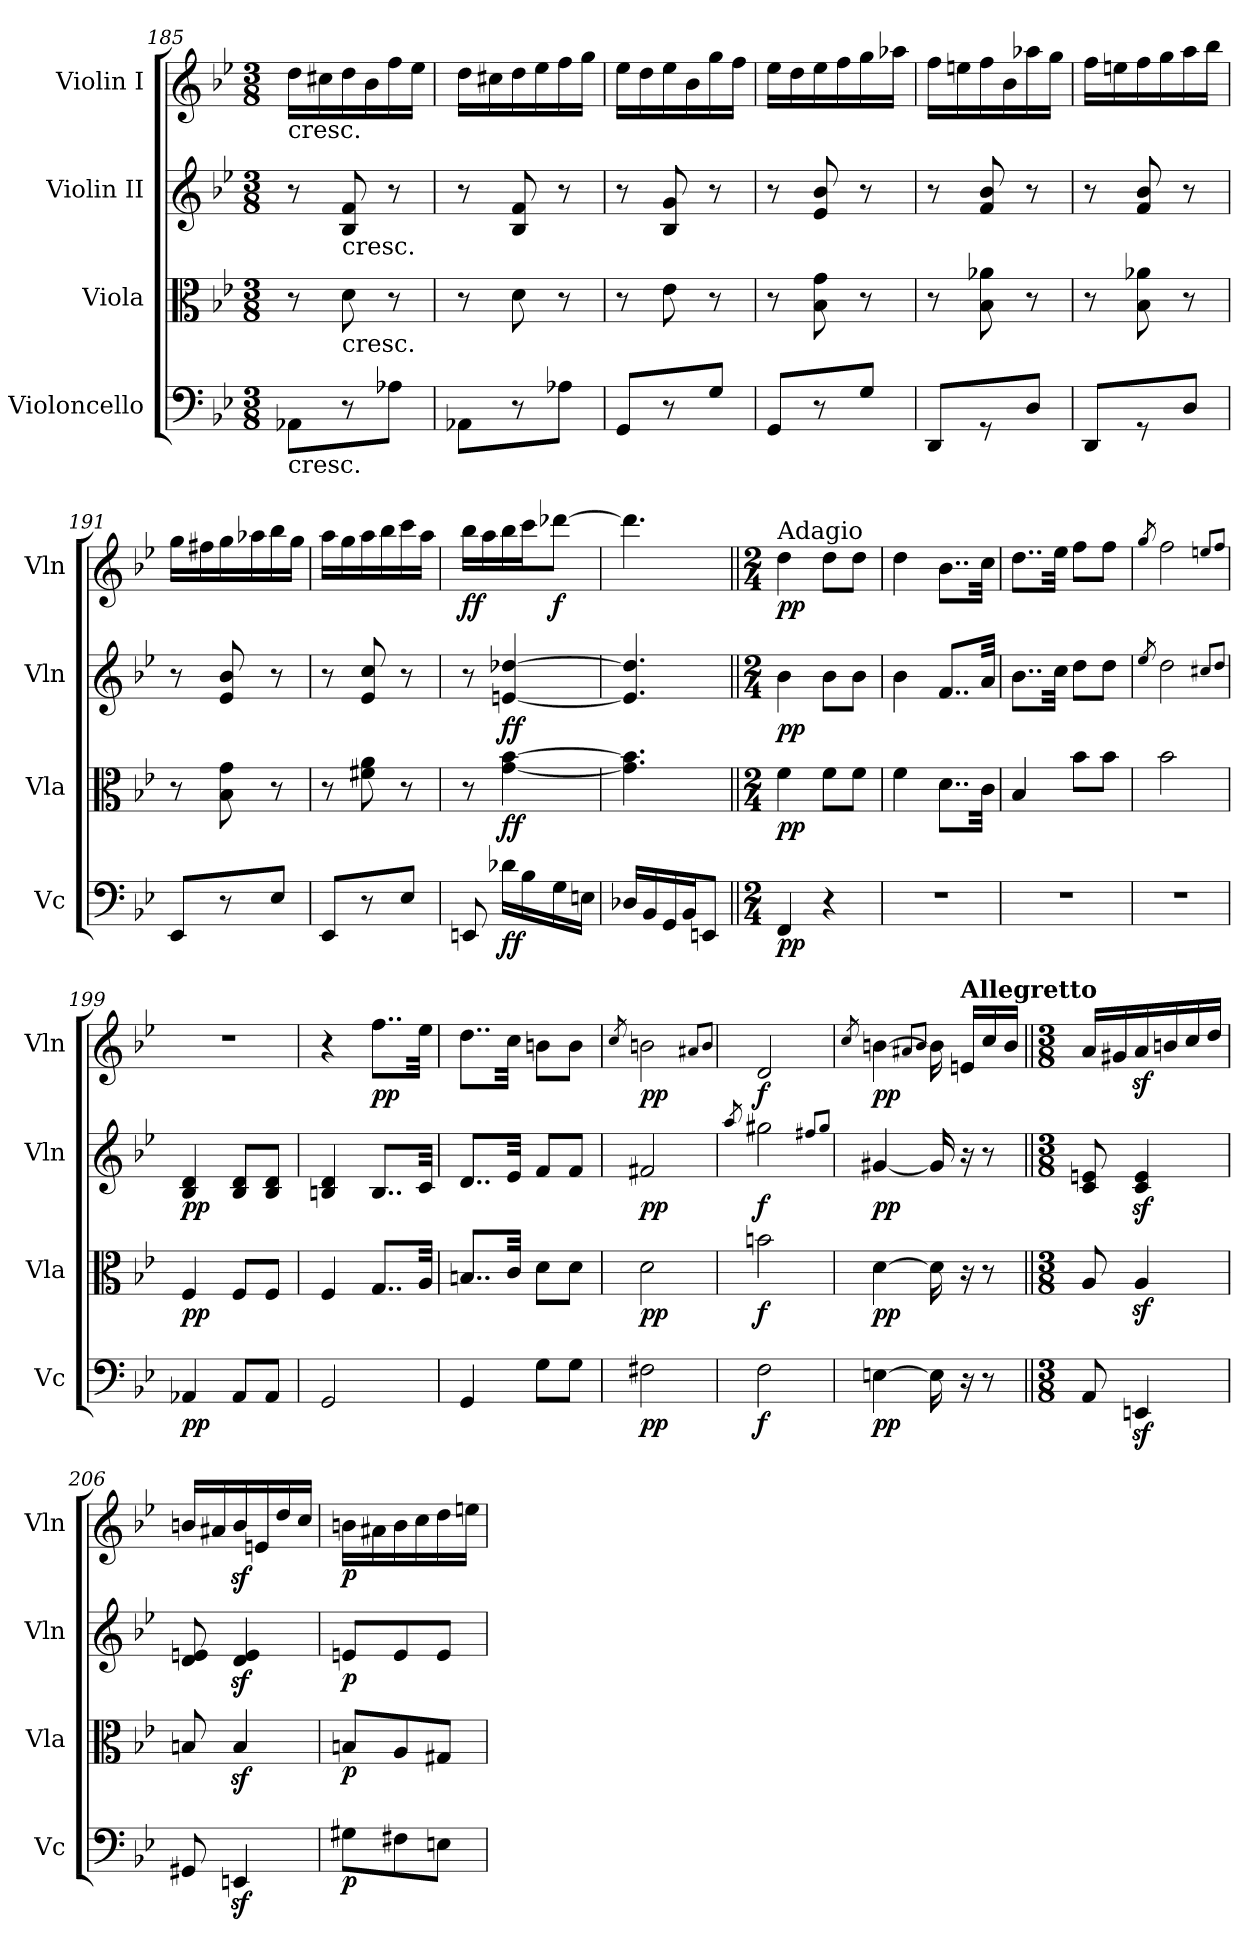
**kern	**dynam	**kern	**dynam	**kern	**dynam	**kern	**dynam
*part4	*part4	*part3	*part3	*part2	*part2	*part1	*part1
*staff4	*staff4	*staff3	*staff3	*staff2	*staff2	*staff1	*staff1
*I"Violoncello	*	*I"Viola	*	*I"Violin II	*	*I"Violin I	*
*I'Vc	*	*I'Vla	*	*I'Vln	*	*I'Vln	*
*clefF4	*	*clefC3	*	*clefG2	*	*clefG2	*
*k[b-e-]	*	*k[b-e-]	*	*k[b-e-]	*	*k[b-e-]	*
*M3/8	*	*M3/8	*	*M3/8	*	*M3/8	*
=185	=185	=185	=185	=185	=185	=185	=185
!	!	!	!	!	!	!LO:TX:b:t=cresc.	!
!LO:TX:b:t=cresc.	!	!	!	!	!	!	!
8AA-X\L	.	8r	.	8r	.	16dd\LL	.
.	.	.	.	.	.	16cc#X\	.
!	!	!	!	!LO:TX:b:t=cresc.	!	!	!
!	!	!LO:TX:b:t=cresc.	!	!	!	!	!
8r	.	8d\	.	8B-/ 8f/	.	16dd\	.
.	.	.	.	.	.	16b-\	.
8A-X\J	.	8r	.	8r	.	16ff\	.
.	.	.	.	.	.	16ee-\JJ	.
=186	=186	=186	=186	=186	=186	=186	=186
8AA-X\L	.	8r	.	8r	.	16dd\LL	.
.	.	.	.	.	.	16cc#X\	.
8r	.	8d\	.	8B-/ 8f/	.	16dd\	.
.	.	.	.	.	.	16ee-\	.
8A-X\J	.	8r	.	8r	.	16ff\	.
.	.	.	.	.	.	16gg\JJ	.
=187	=187	=187	=187	=187	=187	=187	=187
8GG/L	.	8r	.	8r	.	16ee-\LL	.
.	.	.	.	.	.	16dd\	.
8r	.	8e-\	.	8B-/ 8g/	.	16ee-\	.
.	.	.	.	.	.	16b-\	.
8G/J	.	8r	.	8r	.	16gg\	.
.	.	.	.	.	.	16ff\JJ	.
=188	=188	=188	=188	=188	=188	=188	=188
8GG/L	.	8r	.	8r	.	16ee-\LL	.
.	.	.	.	.	.	16dd\	.
8r	.	8B-\ 8g\	.	8e-/ 8b-/	.	16ee-\	.
.	.	.	.	.	.	16ff\	.
8G/J	.	8r	.	8r	.	16gg\	.
.	.	.	.	.	.	16aa-X\JJ	.
=189	=189	=189	=189	=189	=189	=189	=189
8DD/L	.	8r	.	8r	.	16ff\LL	.
.	.	.	.	.	.	16een\	.
8r	.	8B-\ 8a-X\	.	8f/ 8b-/	.	16ff\	.
.	.	.	.	.	.	16b-\	.
8D/J	.	8r	.	8r	.	16aa-X\	.
.	.	.	.	.	.	16gg\JJ	.
=190	=190	=190	=190	=190	=190	=190	=190
8DD/L	.	8r	.	8r	.	16ff\LL	.
.	.	.	.	.	.	16een\	.
8r	.	8B-\ 8a-X\	.	8f/ 8b-/	.	16ff\	.
.	.	.	.	.	.	16gg\	.
8D/J	.	8r	.	8r	.	16aa\	.
.	.	.	.	.	.	16bb-\JJ	.
=191	=191	=191	=191	=191	=191	=191	=191
8EE-/L	.	8r	.	8r	.	16gg\LL	.
.	.	.	.	.	.	16ff#X\	.
8r	.	8B-\ 8g\	.	8e-/ 8b-/	.	16gg\	.
.	.	.	.	.	.	16aa-X\	.
8E-/J	.	8r	.	8r	.	16bb-\	.
.	.	.	.	.	.	16gg\JJ	.
=192	=192	=192	=192	=192	=192	=192	=192
8EE-/L	.	8r	.	8r	.	16aa\LL	.
.	.	.	.	.	.	16gg\	.
8r	.	8f#X\ 8a\	.	8e-/ 8cc/	.	16aa\	.
.	.	.	.	.	.	16bb-\	.
8E-/J	.	8r	.	8r	.	16ccc\	.
.	.	.	.	.	.	16aa\JJ	.
=193	=193	=193	=193	=193	=193	=193	=193
!	!	!	!	!	!	!	!LO:DY:b
8EEn/	.	8r	.	8r	.	16bb-\LL	ff
.	.	.	.	.	.	16aa\	.
!	!LO:DY:b	!	!LO:DY:b	!	!LO:DY:b	!	!
16d-X\LL	ff	[4g\ [4b-\	ff	[4en/ [4dd-X/	ff	16bb-\	.
16B-\	.	.	.	.	.	16ccc\J	.
!	!	!	!	!	!	!	!LO:DY:b
16G\	.	.	.	.	.	[8ddd-X\J	f
16En\JJ	.	.	.	.	.	.	.
=194	=194	=194	=194	=194	=194	=194	=194
16D-X/LL	.	4.g\] 4.b-\]	.	4.e/] 4.dd-/]	.	4.ddd-\]	.
16BB-/	.	.	.	.	.	.	.
16GG/	.	.	.	.	.	.	.
16BB-/J	.	.	.	.	.	.	.
8EEn/J	.	.	.	.	.	.	.
=195||	=195||	=195||	=195||	=195||	=195||	=195||	=195||
*M2/4	*	*M2/4	*	*M2/4	*	*M2/4	*
*	*	*	*	*	*	*MM30	*
!	!	!	!	!	!	!LO:TX:a:t=Adagio	!
!	!LO:DY:b	!	!LO:DY:b	!	!LO:DY:b	!	!LO:DY:b
4FF/	pp	4f\	pp	4b-\	pp	4dd\	pp
4r	.	8f\L	.	8b-\L	.	8dd\L	.
.	.	8f\J	.	8b-\J	.	8dd\J	.
=196	=196	=196	=196	=196	=196	=196	=196
2r	.	4f\	.	4b-\	.	4dd\	.
.	.	8..d\L	.	8..f/L	.	8..b-\L	.
.	.	32c\Jkk	.	32a/Jkk	.	32cc\Jkk	.
=197	=197	=197	=197	=197	=197	=197	=197
2r	.	4B-/	.	8..b-\L	.	8..dd\L	.
.	.	.	.	32cc\Jkk	.	32ee-\Jkk	.
.	.	8b-\L	.	8dd\L	.	8ff\L	.
.	.	8b-\J	.	8dd\J	.	8ff\J	.
=198	=198	=198	=198	=198	=198	=198	=198
.	.	.	.	8qee-/	.	8qgg/	.
2r	.	2b-\	.	2dd\	.	2ff\	.
.	.	.	.	8qcc#X/L	.	8qeen/L	.
.	.	.	.	8qdd/J	.	8qff/J	.
=199	=199	=199	=199	=199	=199	=199	=199
!	!LO:DY:b	!	!LO:DY:b	!	!LO:DY:b	!	!
4AA-X/	pp	4F/	pp	4B-/ 4d/	pp	2r	.
8AA-/L	.	8F/L	.	8B-/ 8d/L	.	.	.
8AA-/J	.	8F/J	.	8B-/ 8d/J	.	.	.
=200	=200	=200	=200	=200	=200	=200	=200
2GG/	.	4F/	.	4Bn/ 4d/	.	4r	.
!	!	!	!	!	!	!	!LO:DY:b
.	.	8..G/L	.	8..B/L	.	8..ff\L	pp
.	.	32A/Jkk	.	32c/Jkk	.	32ee-\Jkk	.
=201	=201	=201	=201	=201	=201	=201	=201
4GG/	.	8..Bn/L	.	8..d/L	.	8..dd\L	.
.	.	32c/Jkk	.	32e-/Jkk	.	32cc\Jkk	.
8G\L	.	8d\L	.	8f/L	.	8bn\L	.
8G\J	.	8d\J	.	8f/J	.	8b\J	.
=202	=202	=202	=202	=202	=202	=202	=202
.	.	.	.	.	.	8qcc/	.
!	!LO:DY:b	!	!LO:DY:b	!	!LO:DY:b	!	!LO:DY:b
2F#X\	pp	2d\	pp	2f#X/	pp	2bn\	pp
.	.	.	.	.	.	8qa#X/L	.
.	.	.	.	.	.	8qb/J	.
=203	=203	=203	=203	=203	=203	=203	=203
.	.	.	.	8qaa/	.	.	.
!	!LO:DY:b	!	!LO:DY:b	!	!LO:DY:b	!	!LO:DY:b
2F\	f	2bn\	f	2gg#X\	f	2d/	f
.	.	.	.	8qff#X/L	.	.	.
.	.	.	.	8qgg#/J	.	.	.
=204	=204	=204	=204	=204	=204	=204	=204
.	.	.	.	.	.	8qcc/	.
!	!LO:DY:b	!	!LO:DY:b	!	!LO:DY:b	!	!LO:DY:b
[4En\	pp	[4d\	pp	[4g#X/	pp	[4bn\	pp
.	.	.	.	.	.	8qa#X/L	.
.	.	.	.	.	.	8qb/J	.
16E\]	.	16d\]	.	16g#/]	.	16b\]	.
!	!	!	!	!	!	!LO:TX:a:B:t=Allegretto	!
16r	.	16r	.	16r	.	16en/LL	.
8r	.	8r	.	8r	.	16cc/	.
.	.	.	.	.	.	16b/JJ	.
=205||	=205||	=205||	=205||	=205||	=205||	=205||	=205||
*M3/8	*	*M3/8	*	*M3/8	*	*M3/8	*
8AA/	.	8A/	.	8c/ 8en/	.	16a/LL	.
.	.	.	.	.	.	16g#X/	.
4EEnz</	.	4Az</	.	4c/z< 4e/z<	.	16az</	.
.	.	.	.	.	.	16bn/	.
.	.	.	.	.	.	16cc/	.
.	.	.	.	.	.	16dd/JJ	.
=206	=206	=206	=206	=206	=206	=206	=206
8GG#X/	.	8Bn/	.	8d/ 8en/	.	16bn/LL	.
.	.	.	.	.	.	16a#X/	.
4EEnz</	.	4Bz</	.	4d/z< 4e/z<	.	16bz</	.
.	.	.	.	.	.	16en/	.
.	.	.	.	.	.	16dd/	.
.	.	.	.	.	.	16cc/JJ	.
=207	=207	=207	=207	=207	=207	=207	=207
!	!LO:DY:b	!	!LO:DY:b	!	!LO:DY:b	!	!LO:DY:b
8G#X\L	p	8Bn/L	p	8en/L	p	16bn\LL	p
.	.	.	.	.	.	16a#X\	.
8F#X\	.	8A/	.	8e/	.	16b\	.
.	.	.	.	.	.	16cc\	.
8En\J	.	8G#X/J	.	8e/J	.	16dd\	.
.	.	.	.	.	.	16een\JJ	.
=	=	=	=	=	=	=	=
*-	*-	*-	*-	*-	*-	*-	*-
